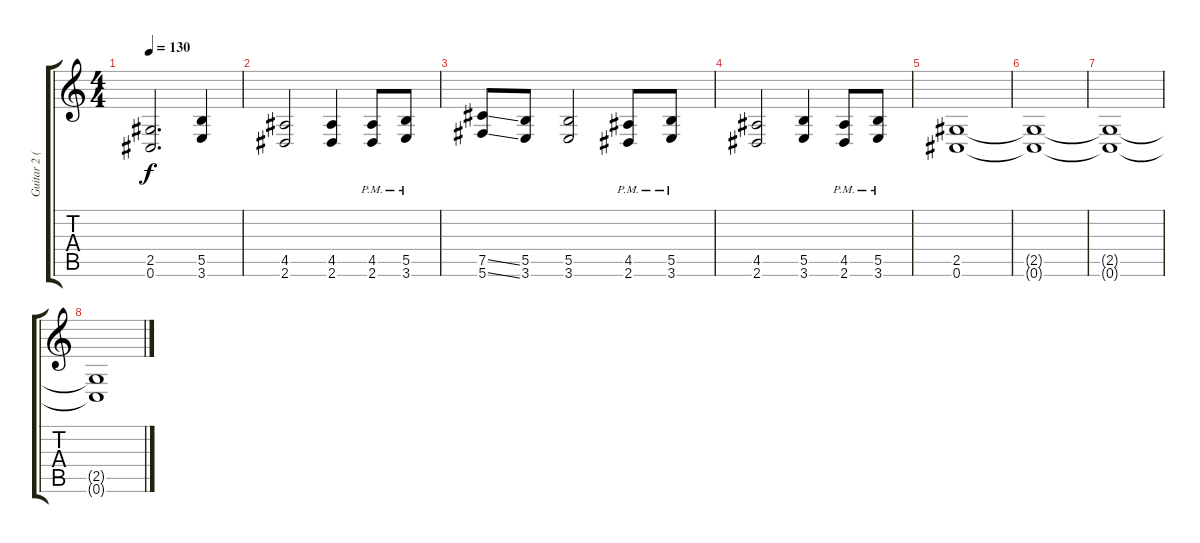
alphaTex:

\track ("Guitar 2 (Distortion)" "Guitar 2 (") {instrument distortionguitar}
\staff {score tabs}
\tuning (Db4 Ab3 E3 B2 Gb2 Db2) {hide}
\ts (4 4)
\tempo 130
\clef g2
\ks c
(2.5 0.6).2{d dy f} (5.5 3.6).4 |
(4.5 2.6).2 (4.5 2.6).4 (4.5{pm} 2.6{pm}).8 (5.5{pm} 3.6{pm}).8 |
(7.5{ss} 5.6{ss}).8 (5.5 3.6).8 (5.5 3.6).2 (4.5{pm} 2.6{pm}).8 (5.5{pm} 3.6{pm}).8 |
(4.5 2.6).2 (5.5 3.6).4 (4.5{pm} 2.6{pm}).8 (5.5{pm} 3.6{pm}).8 |
(2.5 0.6).1{volume 0} |
(2.5{t} 0.6{t}).1 |
(2.5{t} 0.6{t}).1 |
(2.5{t} 0.6{t}).1
